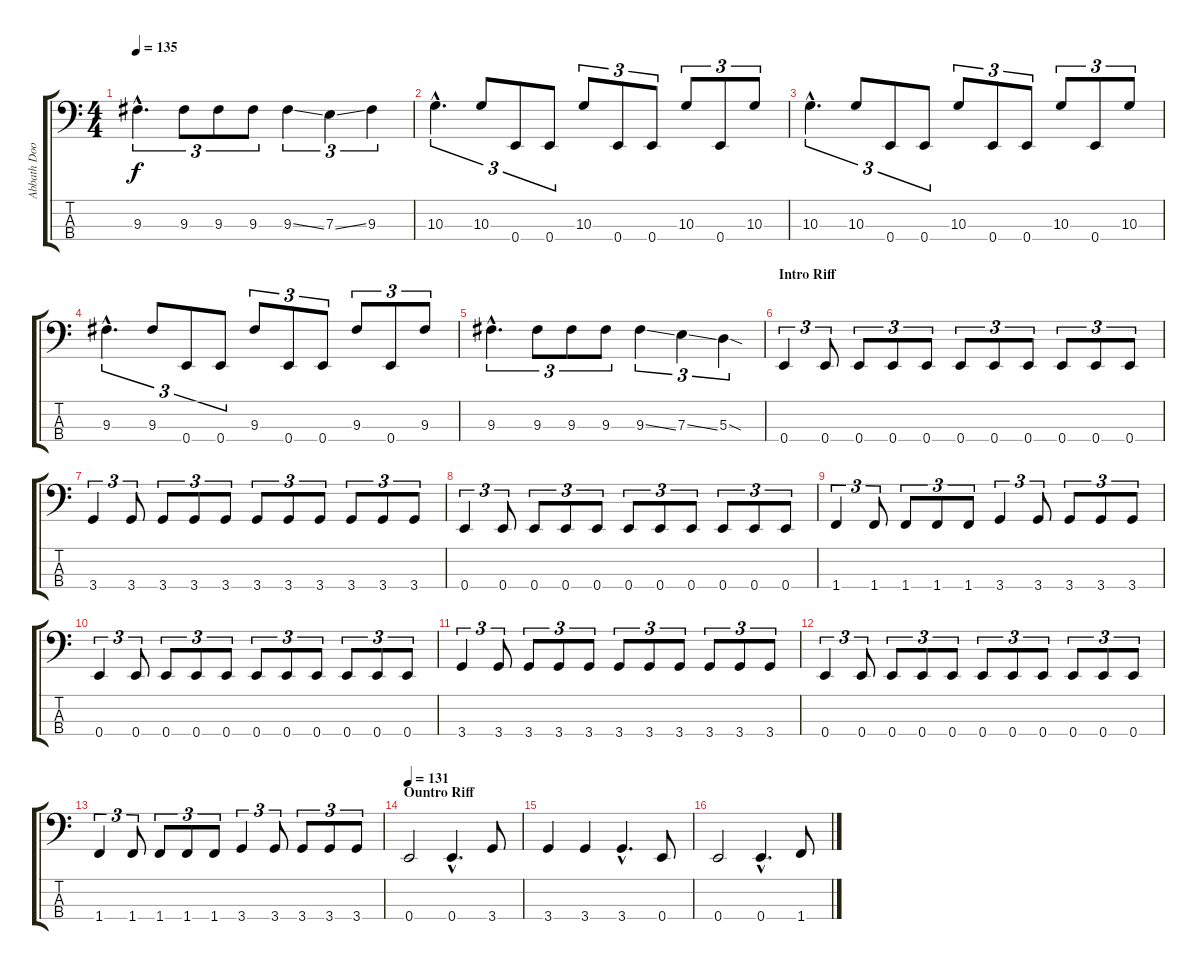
\track ("Abbath Doom Occulta" "Abbath Doo") {instrument electricbasspick}
\staff {score tabs}
\tuning (G2 D2 A1 E1) {hide}
\ts (4 4)
\tempo 135
\clef f4
\ks c
9.3{hac}.4{d tu (3 2) dy f} 9.3.8{tu (3 2)} 9.3.8{tu (3 2)} 9.3.8{tu (3 2)} 9.3{ss}.4{tu (3 2)} 7.3{ss}.4{tu (3 2)} 9.3.4{tu (3 2)} |
10.3{hac}.4{d tu (3 2)} 10.3.8{tu (3 2)} 0.4.8{tu (3 2)} 0.4.8{tu (3 2)} 10.3.8{tu (3 2)} 0.4.8{tu (3 2)} 0.4.8{tu (3 2)} 10.3.8{tu (3 2)} 0.4.8{tu (3 2)} 10.3.8{tu (3 2)} |
10.3{hac}.4{d tu (3 2)} 10.3.8{tu (3 2)} 0.4.8{tu (3 2)} 0.4.8{tu (3 2)} 10.3.8{tu (3 2)} 0.4.8{tu (3 2)} 0.4.8{tu (3 2)} 10.3.8{tu (3 2)} 0.4.8{tu (3 2)} 10.3.8{tu (3 2)} |
9.3{hac}.4{d tu (3 2)} 9.3.8{tu (3 2)} 0.4.8{tu (3 2)} 0.4.8{tu (3 2)} 9.3.8{tu (3 2)} 0.4.8{tu (3 2)} 0.4.8{tu (3 2)} 9.3.8{tu (3 2)} 0.4.8{tu (3 2)} 9.3.8{tu (3 2)} |
9.3{hac}.4{d tu (3 2)} 9.3.8{tu (3 2)} 9.3.8{tu (3 2)} 9.3.8{tu (3 2)} 9.3{ss}.4{tu (3 2)} 7.3{ss}.4{tu (3 2)} 5.3{sod}.4{tu (3 2)} |
\section ("" "Intro Riff")
0.4.4{tu (3 2)} 0.4.8{tu (3 2)} 0.4.8{tu (3 2)} 0.4.8{tu (3 2)} 0.4.8{tu (3 2)} 0.4.8{tu (3 2)} 0.4.8{tu (3 2)} 0.4.8{tu (3 2)} 0.4.8{tu (3 2)} 0.4.8{tu (3 2)} 0.4.8{tu (3 2)} |
3.4.4{tu (3 2)} 3.4.8{tu (3 2)} 3.4.8{tu (3 2)} 3.4.8{tu (3 2)} 3.4.8{tu (3 2)} 3.4.8{tu (3 2)} 3.4.8{tu (3 2)} 3.4.8{tu (3 2)} 3.4.8{tu (3 2)} 3.4.8{tu (3 2)} 3.4.8{tu (3 2)} |
0.4.4{tu (3 2)} 0.4.8{tu (3 2)} 0.4.8{tu (3 2)} 0.4.8{tu (3 2)} 0.4.8{tu (3 2)} 0.4.8{tu (3 2)} 0.4.8{tu (3 2)} 0.4.8{tu (3 2)} 0.4.8{tu (3 2)} 0.4.8{tu (3 2)} 0.4.8{tu (3 2)} |
1.4.4{tu (3 2)} 1.4.8{tu (3 2)} 1.4.8{tu (3 2)} 1.4.8{tu (3 2)} 1.4.8{tu (3 2)} 3.4.4{tu (3 2)} 3.4.8{tu (3 2)} 3.4.8{tu (3 2)} 3.4.8{tu (3 2)} 3.4.8{tu (3 2)} |
0.4.4{tu (3 2)} 0.4.8{tu (3 2)} 0.4.8{tu (3 2)} 0.4.8{tu (3 2)} 0.4.8{tu (3 2)} 0.4.8{tu (3 2)} 0.4.8{tu (3 2)} 0.4.8{tu (3 2)} 0.4.8{tu (3 2)} 0.4.8{tu (3 2)} 0.4.8{tu (3 2)} |
3.4.4{tu (3 2)} 3.4.8{tu (3 2)} 3.4.8{tu (3 2)} 3.4.8{tu (3 2)} 3.4.8{tu (3 2)} 3.4.8{tu (3 2)} 3.4.8{tu (3 2)} 3.4.8{tu (3 2)} 3.4.8{tu (3 2)} 3.4.8{tu (3 2)} 3.4.8{tu (3 2)} |
0.4.4{tu (3 2)} 0.4.8{tu (3 2)} 0.4.8{tu (3 2)} 0.4.8{tu (3 2)} 0.4.8{tu (3 2)} 0.4.8{tu (3 2)} 0.4.8{tu (3 2)} 0.4.8{tu (3 2)} 0.4.8{tu (3 2)} 0.4.8{tu (3 2)} 0.4.8{tu (3 2)} |
1.4.4{tu (3 2)} 1.4.8{tu (3 2)} 1.4.8{tu (3 2)} 1.4.8{tu (3 2)} 1.4.8{tu (3 2)} 3.4.4{tu (3 2)} 3.4.8{tu (3 2)} 3.4.8{tu (3 2)} 3.4.8{tu (3 2)} 3.4.8{tu (3 2)} |
\section ("" "Ountro Riff")
\tempo 131
0.4.2 0.4{hac}.4{d} 3.4.8 |
3.4.4 3.4.4 3.4{hac}.4{d} 0.4.8 |
0.4.2 0.4{hac}.4{d} 1.4.8
